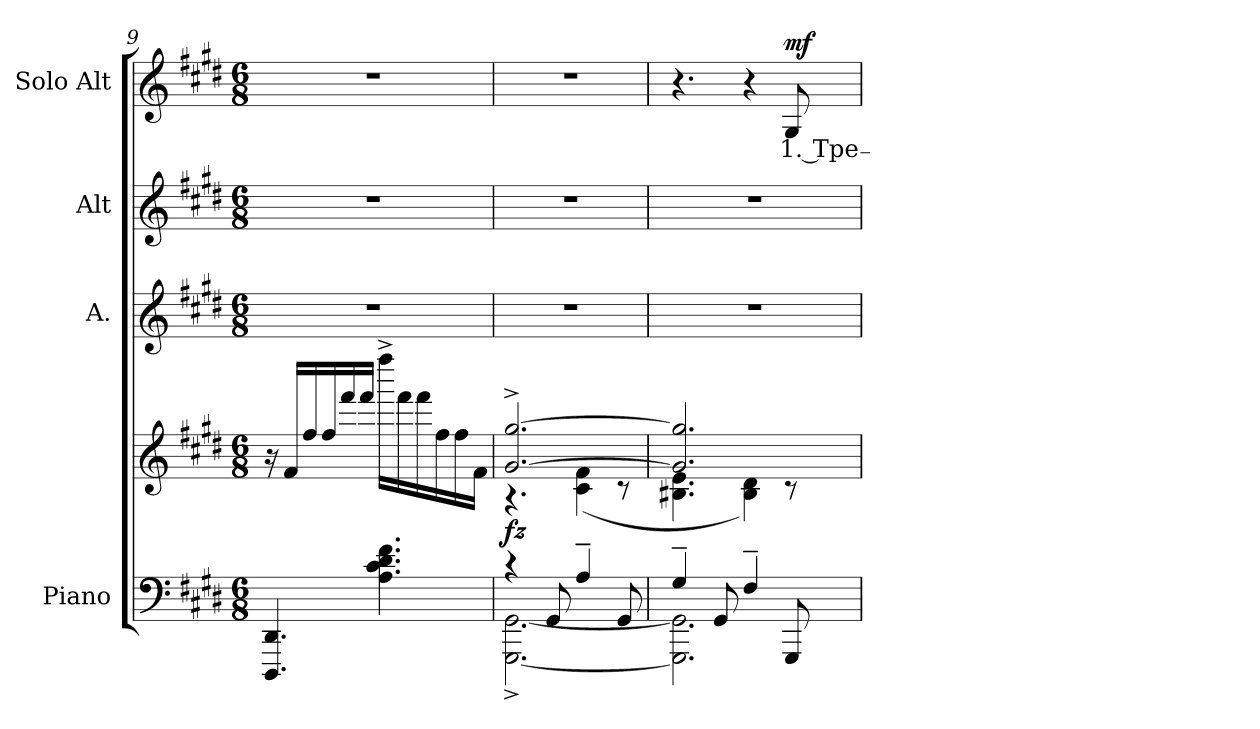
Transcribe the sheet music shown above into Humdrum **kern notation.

**kern	**kern	**dynam	**kern	**kern	**kern	**text	**dynam
*part4	*part4	*part4	*part3	*part2	*part1	*part1	*part1
*staff5	*staff4	*staff4/5	*staff3	*staff2	*staff1	*staff1	*staff1
*I"Piano	*	*	*I"A.	*I"Alt	*I"Solo Alt	*	*
*clefF4	*clefG2	*	*clefG2	*clefG2	*clefG2	*	*
*k[f#c#g#d#]	*k[f#c#g#d#]	*	*k[f#c#g#d#]	*k[f#c#g#d#]	*k[f#c#g#d#]	*	*
*c#:	*c#:	*	*c#:	*c#:	*c#:	*	*
*M6/8	*M6/8	*	*M6/8	*M6/8	*M6/8	*	*
=9	=9	=9	=9	=9	=9	=9	=9
4.DDD#/ 4.DD#/	16r	.	2.r	2.r	2.r	.	.
.	16f#/LL	.	.	.	.	.	.
.	16ff#/	.	.	.	.	.	.
.	16ff#/	.	.	.	.	.	.
.	16fff#/	.	.	.	.	.	.
.	16fff#/JJ	.	.	.	.	.	.
4.A\ 4.c#\ 4.d#\ 4.f#\	16ffff#^>\LL	.	.	.	.	.	.
.	16fff#\	.	.	.	.	.	.
.	16fff#\	.	.	.	.	.	.
.	16ff#\	.	.	.	.	.	.
.	16ff#\	.	.	.	.	.	.
.	16f#\JJ	.	.	.	.	.	.
=10	=10	=10	=10	=10	=10	=10	=10
*^	*^	*	*	*	*	*	*
!	!	!	!	!LO:DY:b	!	!	!	!	!
4rc	[<2.GGG#\^< [<2.GG#\^<	[>2.g#/^> [>2.gg#/^>	4.rA	fz	2.r	2.r	2.r	.	.
8GG#/	.	.	.	.	.	.	.	.	.
4A~>/	.	.	(4c#\ 4f#\	.	.	.	.	.	.
8GG#/	.	.	8rB	.	.	.	.	.	.
=11	=11	=11	=11	=11	=11	=11	=11	=11	=11
4G#~>/	2.GGG#\] 2.GG#\]	2.g#/] 2.gg#/]	4.B#X\ 4.e\	.	2.r	2.r	4.r	.	.
8GG#/	.	.	.	.	.	.	.	.	.
4F#~>/	.	.	4B#\ 4d#\)	.	.	.	4r	.	.
!	!	!	!	!	!	!	!	!LO:LY:b	!LO:DY:a
8GGG#/	.	.	8rB	.	.	.	8G#/	1. Тре₋	mf
*v	*v	*	*	*	*	*	*	*	*
*	*v	*v	*	*	*	*	*	*
=	=	=	=	=	=	=	=
*-	*-	*-	*-	*-	*-	*-	*-
